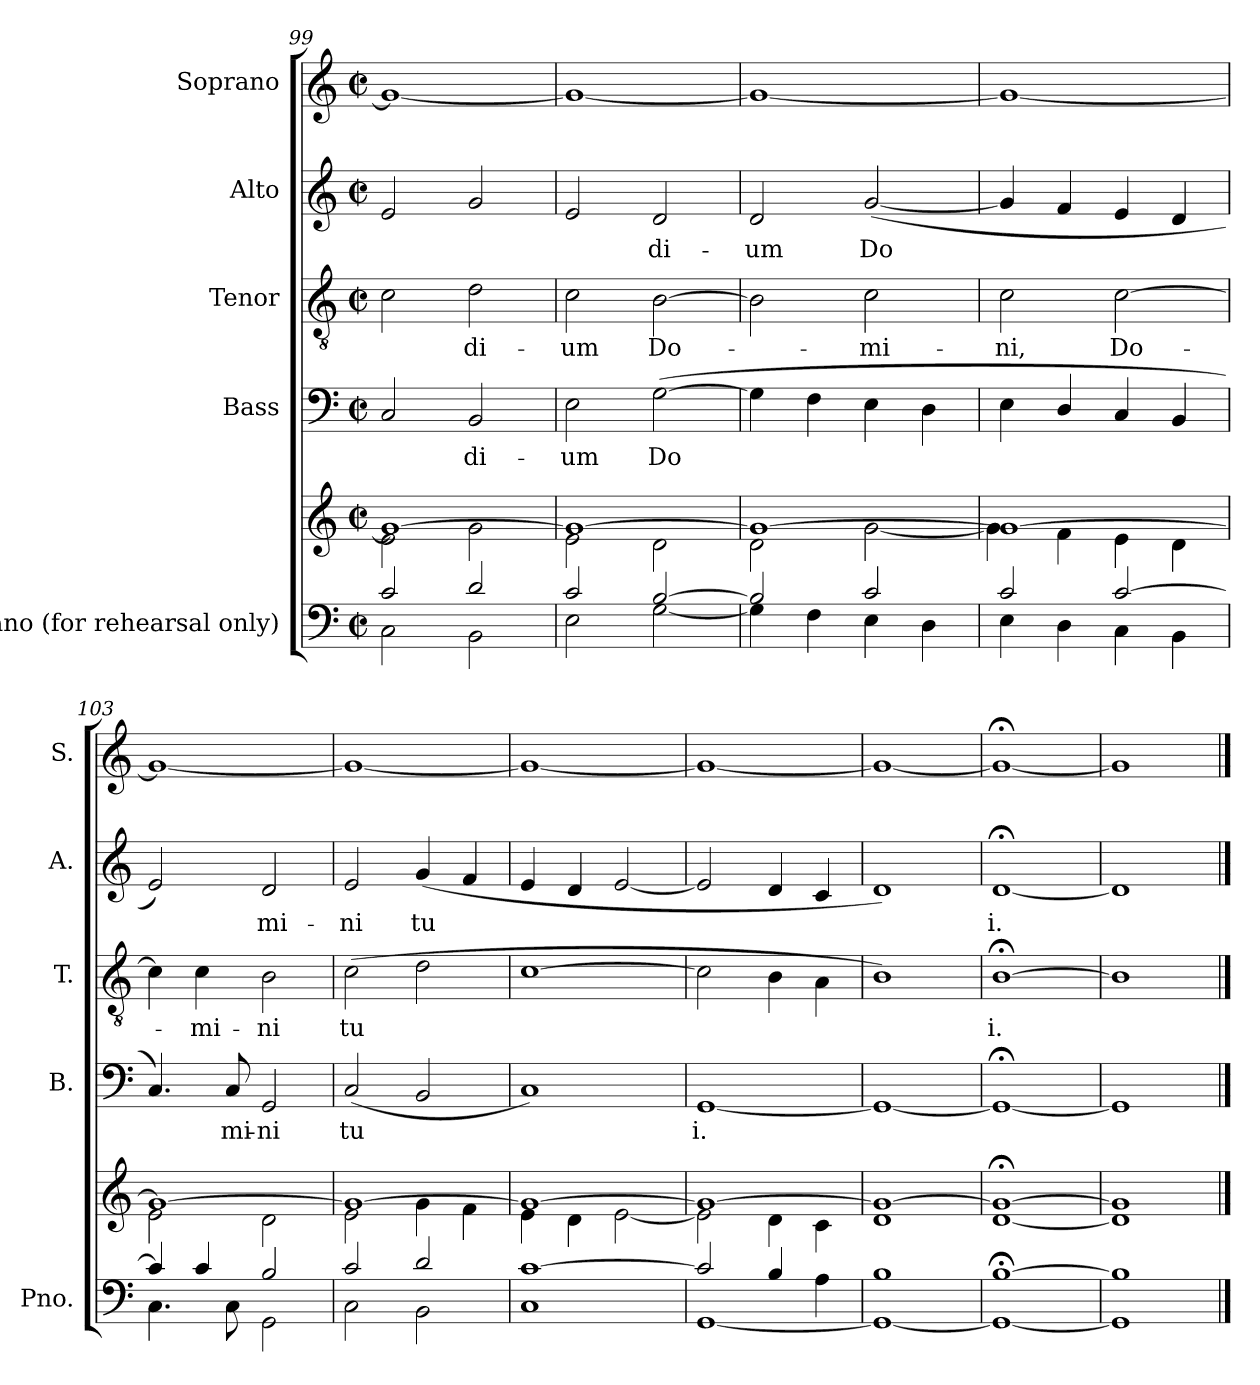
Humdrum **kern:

**kern	**kern	**kern	**text	**kern	**text	**kern	**text	**kern
*part5	*part5	*part4	*part4	*part3	*part3	*part2	*part2	*part1
*staff6	*staff5	*staff4	*staff4	*staff3	*staff3	*staff2	*staff2	*staff1
*I"Piano (for rehearsal only)	*	*I"Bass	*	*I"Tenor	*	*I"Alto	*	*I"Soprano
*I'Pno.	*	*I'B.	*	*I'T.	*	*I'A.	*	*I'S.
*clefF4	*clefG2	*clefF4	*	*clefGv2	*	*clefG2	*	*clefG2
*k[]	*k[]	*k[]	*	*k[]	*	*k[]	*	*k[]
*M2/2	*M2/2	*M2/2	*	*M2/2	*	*M2/2	*	*M2/2
*met(c|)	*met(c|)	*met(c|)	*	*met(c|)	*	*met(c|)	*	*met(c|)
=99	=99	=99	=99	=99	=99	=99	=99	=99
*^	*^	*	*	*	*	*	*	*
2c/	2C\	1g_	2e\	2C/	.	2c\	.	2e/	.	1g_
!	!	!	!	!	!LO:LY:b	!	!LO:LY:b	!	!LO:LY:b	!
2d/	2BB\	.	2g\	2BB/	di-	2d\	-di-	2g/	---	.
!!LO:LB:g=z
=100	=100	=100	=100	=100	=100	=100	=100	=100	=100	=100
!	!	!	!	!	!LO:LY:b	!	!LO:LY:b	!	!	!
2c/	2E\	1g_	2e\	2E\	-um	2c\	-um	2e/	.	1g_
!	!	!	!	!	!LO:LY:b	!	!LO:LY:b	!	!LO:LY:b	!
[2B/	[2G\	.	2d\	(<[2G\	Do-	[2B\	Do-	2d/	-di-	.
=101	=101	=101	=101	=101	=101	=101	=101	=101	=101	=101
!	!	!	!	!	!	!	!	!	!LO:LY:b	!
2B/]	4G\]	1g_	2d\	4G\]	.	2B\]	.	2d/	-um	1g_
.	4F\	.	.	4F\	.	.	.	.	.	.
!	!	!	!	!	!LO:LY:b	!	!LO:LY:b	!	!LO:LY:b	!
2c/	4E\	.	[2g\	4E\	---	2c\	-mi-	(<[2g/	Do-	.
.	4D\	.	.	4D\	.	.	.	.	.	.
=102	=102	=102	=102	=102	=102	=102	=102	=102	=102	=102
*	*	*	*	*	*	*	*	*	*	*MM194
!	!	!	!	!	!	!	!LO:LY:b	!	!LO:LY:b	!
2c/	4E\	1g_	4g\]	4E\	.	2c\	-ni,	4g/]	---	1g_
!	!	!	!	!	!LO:LY:b	!	!	!	!	!
.	4D\	.	4f\	4D/	---	.	.	4f/	.	.
!	!	!	!	!	!	!	!LO:LY:b	!	!	!
[2c/	4C\	.	4e\	4C/	.	[2c\	Do-	4e/	.	.
!	!	!	!	!	!	!	!	!	!LO:LY:b	!
.	4BB\	.	4d\	4BB/	.	.	.	4d/	---	.
=103	=103	=103	=103	=103	=103	=103	=103	=103	=103	=103
4c/]	4.C\	1g_	2e\	4.C/)	.	4c\]	.	2e/)	.	1g_
!	!	!	!	!	!	!	!LO:LY:b	!	!	!
4c/	.	.	.	.	.	4c\	-mi-	.	.	.
!	!	!	!	!	!LO:LY:b	!	!	!	!	!
.	8C\	.	.	8C/	-mi-	.	.	.	.	.
!	!	!	!	!	!LO:LY:b	!	!LO:LY:b	!	!LO:LY:b	!
2B/	2GG\	.	2d\	2GG/	-ni	2B\	-ni	2d/	-mi-	.
=104	=104	=104	=104	=104	=104	=104	=104	=104	=104	=104
*	*	*	*	*	*	*	*	*	*	*MM184
!	!	!	!	!	!LO:LY:b	!	!LO:LY:b	!	!LO:LY:b	!
2c/	2C\	1g_	2e\	(<2C/	tu-	(>2c\	tu-	2e/	-ni	1g_
!	!	!	!	!	!	!	!	!	!LO:LY:b	!
2d/	2BB\	.	4g\	2BB/	.	2d\	.	(<4g/	tu-	.
.	.	.	4f\	.	.	.	.	4f/	.	.
=105	=105	=105	=105	=105	=105	=105	=105	=105	=105	=105
!	!	!	!	!	!LO:LY:b	!	!LO:LY:b	!	!LO:LY:b	!
[1c	1C	1g_	4e\	1C)	---	[1c	---	4e/	---	1g_
.	.	.	4d\	.	.	.	.	4d/	.	.
.	.	.	[2e\	.	.	.	.	[2e/	.	.
=106	=106	=106	=106	=106	=106	=106	=106	=106	=106	=106
*	*	*	*	*	*	*	*	*	*	*MM174
!	!	!	!	!	!LO:LY:b	!	!	!	!LO:LY:b	!
2c/]	[1GG	1g_	2e\]	[1GG	-i.	2c\]	.	2e/]	---	1g_
4B/	.	.	4d\	.	.	4B\	.	4d/	.	.
!	!	!	!	!	!	!	!LO:LY:b	!	!	!
4A\	.	.	4c\	.	.	4A\	---	4c/	.	.
=107	=107	=107	=107	=107	=107	=107	=107	=107	=107	=107
1B	1GG_	1g_	1d	1GG_	.	1B)	.	1d)	.	1g_
=108	=108	=108	=108	=108	=108	=108	=108	=108	=108	=108
*	*	*	*	*	*	*	*	*	*	*MM170
!	!	!	!	!	!	!	!LO:LY:b	!	!LO:LY:b	!
[1B;<	1GG_	1g;<_	[1d	1GG;<_	.	[1B;<	-i.	[1d;<	-i.	1g;<_
=109	=109	=109	=109	=109	=109	=109	=109	=109	=109	=109
1B]	1GG]	1g]	1d]	1GG]	.	1B]	.	1d]	.	1g]
*v	*v	*	*	*	*	*	*	*	*	*
*	*v	*v	*	*	*	*	*	*	*
==	==	==	==	==	==	==	==	==
*-	*-	*-	*-	*-	*-	*-	*-	*-
